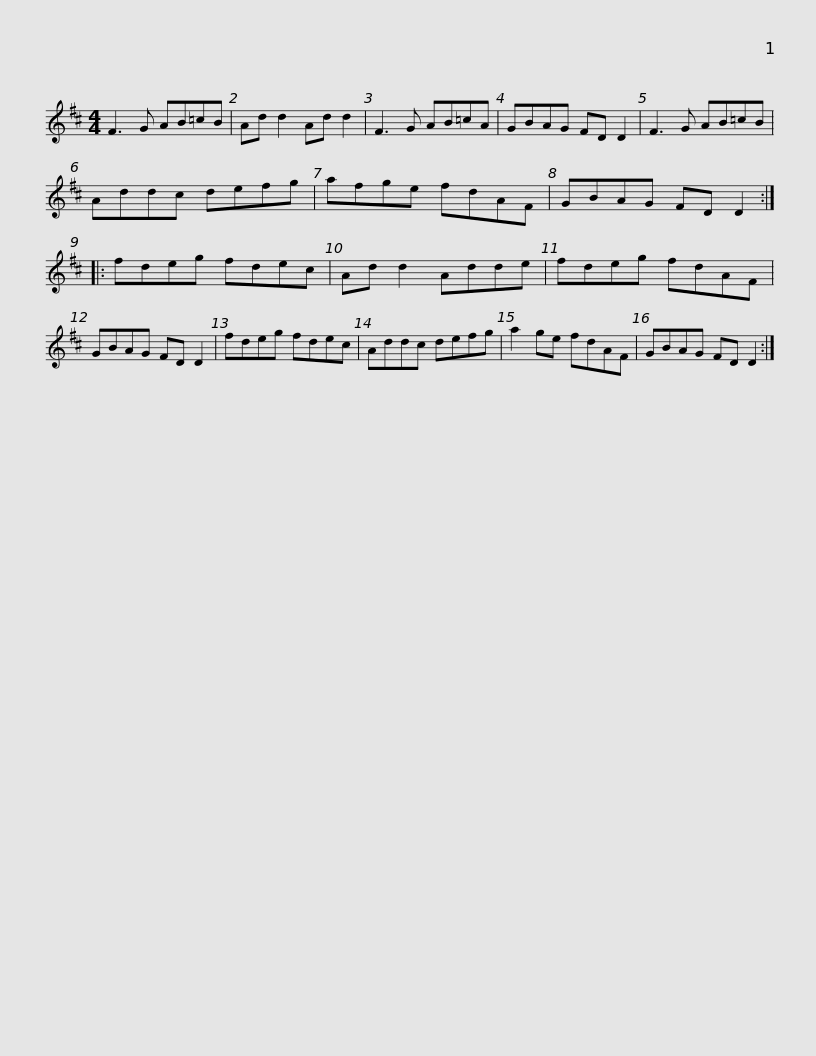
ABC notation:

X:1
L:1/8
M:4/4
I:linebreak $
K:D
V:1 treble
V:1
 F3 G AB=cB | Ad d2 Ad d2 | F3 G AB=cA | GBAG FD D2 | F3 G AB=cB | %5
 Addc defg |$ afge fdAF | GBAG FD D2 :: fdeg fdec | Ad d2 Adde | %10
 fdeg fdAF |$ GBAG FD D2 | fdeg fdec | Addc defg | a2 ge fdAF | %15
 GBAG FD D2 :| %16
